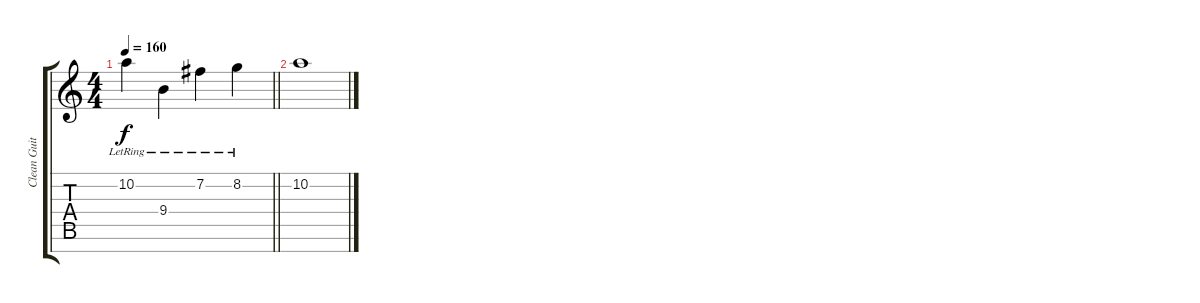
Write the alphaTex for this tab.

\track ("Clean Guitar 1" "Clean Guit") {instrument electricguitarclean}
\staff {score tabs}
\tuning (E4 B3 G3 D3 A2 E2 B1) {hide}
\ts (4 4)
\tempo 160
\clef g2
\barLineRight lightlight
\ks c
10.2{lr}.4{dy f} 9.4{lr}.4 7.2{lr}.4 8.2{lr}.4 |
10.2.1
